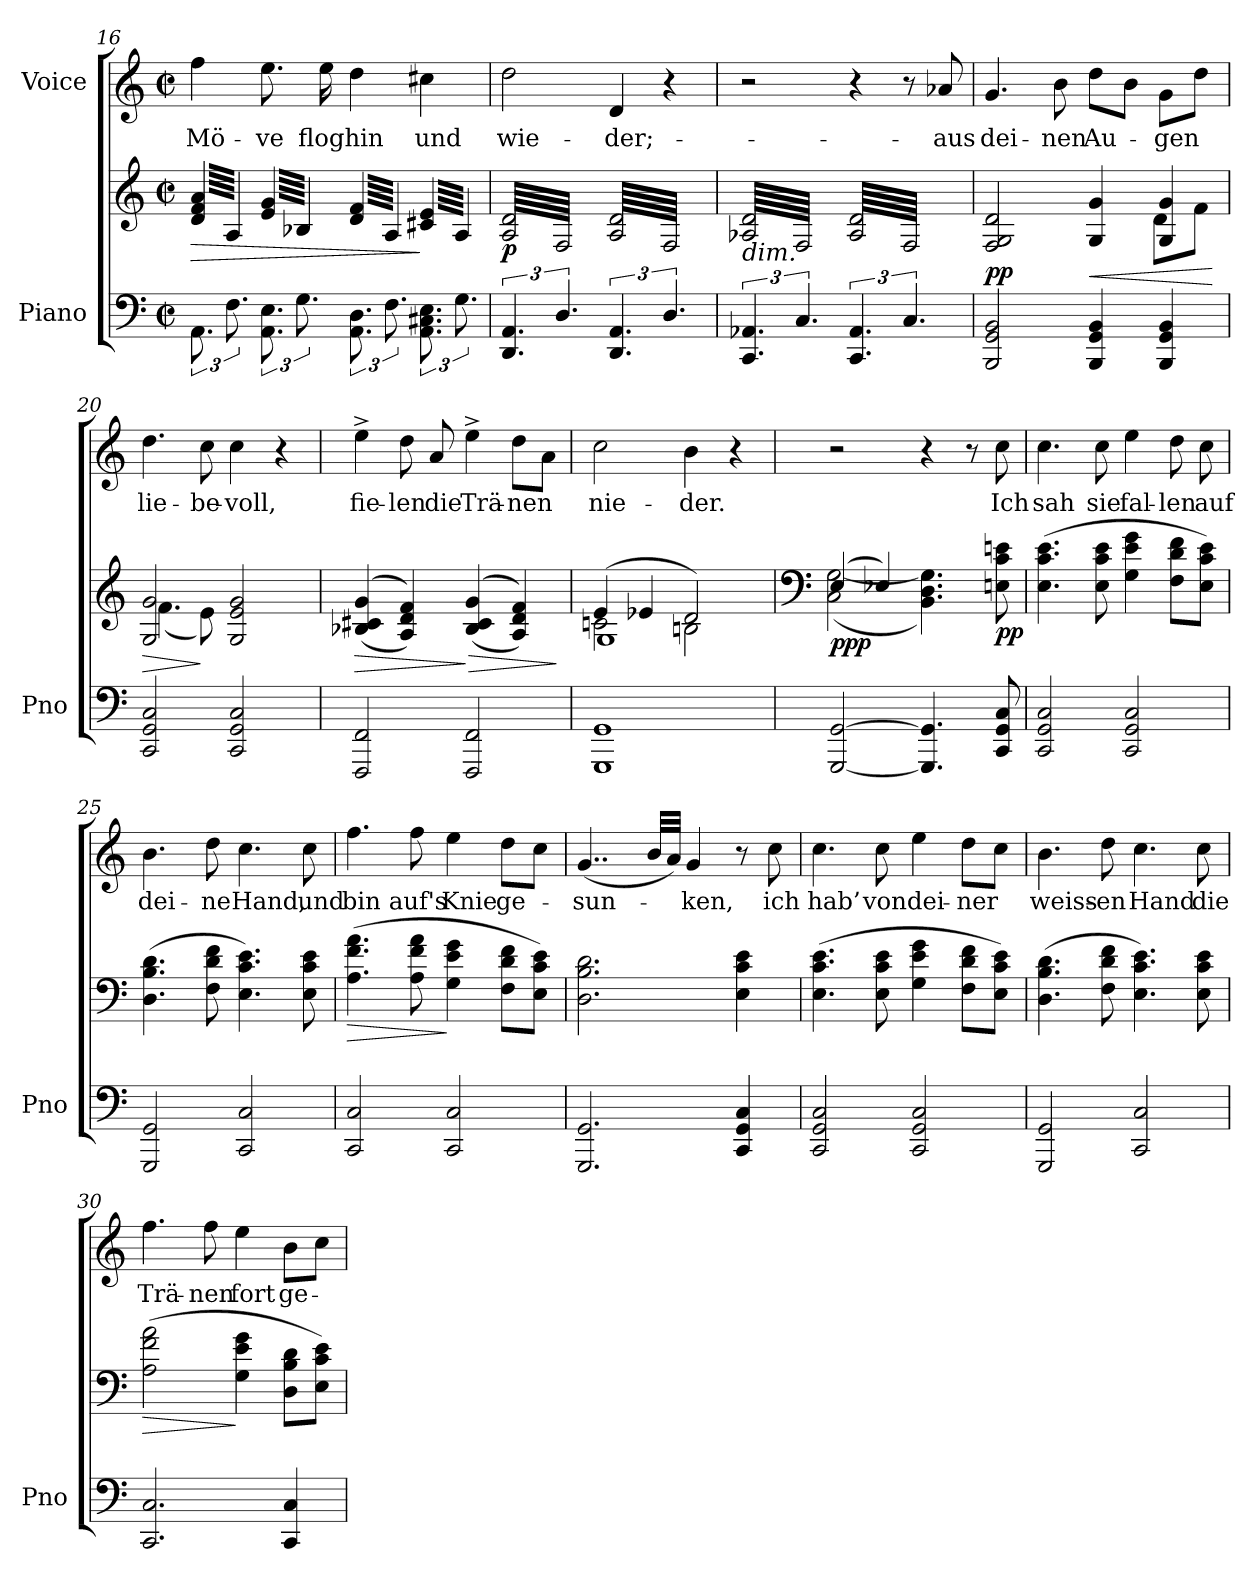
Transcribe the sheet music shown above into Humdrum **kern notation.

**kern	**kern	**dynam	**kern	**text
*part2	*part2	*part2	*part1	*part1
*staff3	*staff2	*staff2/3	*staff1	*staff1
*I"Piano	*	*	*I"Voice	*
*I'Pno	*	*	*	*
*clefF4	*clefG2	*	*clefG2	*
*k[]	*k[]	*	*k[]	*
*M2/2	*M2/2	*	*M2/2	*
*met(c|)	*met(c|)	*	*met(c|)	*
=16	=16	=16	=16	=16
!	!	!LO:HP:b	!	!
*	*tremolo	*	*	*
12.AA\	64d/ 64f/ 64a/LLLL	>	4ff\	Mö-
.	64A/	.	.	.
.	64d/ 64f/ 64a/	.	.	.
.	64A/	.	.	.
.	64d/ 64f/ 64a/	.	.	.
.	64A/	.	.	.
.	64d/ 64f/ 64a/	.	.	.
.	64A/	.	.	.
12.F\	64d/ 64f/ 64a/	.	.	.
.	64A/	.	.	.
.	64d/ 64f/ 64a/	.	.	.
.	64A/	.	.	.
.	64d/ 64f/ 64a/	.	.	.
.	64A/	.	.	.
.	64d/ 64f/ 64a/	.	.	.
.	64A/JJJJ	.	.	.
12.AA\ 12.E\	64e/ 64g/LLLL	.	8.ee\	-ve
.	64B-X/	.	.	.
.	64e/ 64g/	.	.	.
.	64B-X/	.	.	.
.	64e/ 64g/	.	.	.
.	64B-X/	.	.	.
.	64e/ 64g/	.	.	.
.	64B-X/	.	.	.
12.G\	64e/ 64g/	.	.	.
.	64B-X/	.	.	.
.	64e/ 64g/	.	.	.
.	64B-X/	.	.	.
.	64e/ 64g/	.	16ee\	flog
.	64B-X/	.	.	.
.	64e/ 64g/	.	.	.
.	64B-X/JJJJ	.	.	.
12.AA\ 12.D\	64d/ 64f/LLLL	.	4dd\	hin
.	64A/	.	.	.
.	64d/ 64f/	.	.	.
.	64A/	.	.	.
.	64d/ 64f/	.	.	.
.	64A/	.	.	.
.	64d/ 64f/	.	.	.
.	64A/	.	.	.
12.F\	64d/ 64f/	.	.	.
.	64A/	.	.	.
.	64d/ 64f/	.	.	.
.	64A/	.	.	.
.	64d/ 64f/	.	.	.
.	64A/	.	.	.
.	64d/ 64f/	.	.	.
.	64A/JJJJ	.	.	.
12.AA\ 12.C#X\ 12.E\	64c#X/ 64e/LLLL	]	4cc#X\	und
.	64A/	.	.	.
.	64c#X/ 64e/	.	.	.
.	64A/	.	.	.
.	64c#X/ 64e/	.	.	.
.	64A/	.	.	.
.	64c#X/ 64e/	.	.	.
.	64A/	.	.	.
12.G\	64c#X/ 64e/	.	.	.
.	64A/	.	.	.
.	64c#X/ 64e/	.	.	.
.	64A/	.	.	.
.	64c#X/ 64e/	.	.	.
.	64A/	.	.	.
.	64c#X/ 64e/	.	.	.
.	64A/JJJJ	.	.	.
=17	=17	=17	=17	=17
!	!	!LO:DY:b	!	!
6.DD/ 6.AA/	64A/ 64d/LLLL	p	2dd\	wie-
.	64F/	.	.	.
.	64A/ 64d/	.	.	.
.	64F/	.	.	.
.	64A/ 64d/	.	.	.
.	64F/	.	.	.
.	64A/ 64d/	.	.	.
.	64F/	.	.	.
.	64A/ 64d/	.	.	.
.	64F/	.	.	.
.	64A/ 64d/	.	.	.
.	64F/	.	.	.
.	64A/ 64d/	.	.	.
.	64F/	.	.	.
.	64A/ 64d/	.	.	.
.	64F/	.	.	.
6.D/	64A/ 64d/	.	.	.
.	64F/	.	.	.
.	64A/ 64d/	.	.	.
.	64F/	.	.	.
.	64A/ 64d/	.	.	.
.	64F/	.	.	.
.	64A/ 64d/	.	.	.
.	64F/	.	.	.
.	64A/ 64d/	.	.	.
.	64F/	.	.	.
.	64A/ 64d/	.	.	.
.	64F/	.	.	.
.	64A/ 64d/	.	.	.
.	64F/	.	.	.
.	64A/ 64d/	.	.	.
.	64F/JJJJ	.	.	.
6.DD/ 6.AA/	64A/ 64d/LLLL	.	4d/	-der;-
.	64F/	.	.	.
.	64A/ 64d/	.	.	.
.	64F/	.	.	.
.	64A/ 64d/	.	.	.
.	64F/	.	.	.
.	64A/ 64d/	.	.	.
.	64F/	.	.	.
.	64A/ 64d/	.	.	.
.	64F/	.	.	.
.	64A/ 64d/	.	.	.
.	64F/	.	.	.
.	64A/ 64d/	.	.	.
.	64F/	.	.	.
.	64A/ 64d/	.	.	.
.	64F/	.	.	.
6.D/	64A/ 64d/	.	4r	.
.	64F/	.	.	.
.	64A/ 64d/	.	.	.
.	64F/	.	.	.
.	64A/ 64d/	.	.	.
.	64F/	.	.	.
.	64A/ 64d/	.	.	.
.	64F/	.	.	.
.	64A/ 64d/	.	.	.
.	64F/	.	.	.
.	64A/ 64d/	.	.	.
.	64F/	.	.	.
.	64A/ 64d/	.	.	.
.	64F/	.	.	.
.	64A/ 64d/	.	.	.
.	64F/JJJJ	.	.	.
=18	=18	=18	=18	=18
!	!LO:TX:b:i:t=dim.	!	!	!
6.CC/ 6.AA-X/	64A-X/ 64d/LLLL	.	2r	.
.	64F/	.	.	.
.	64A-X/ 64d/	.	.	.
.	64F/	.	.	.
.	64A-X/ 64d/	.	.	.
.	64F/	.	.	.
.	64A-X/ 64d/	.	.	.
.	64F/	.	.	.
.	64A-X/ 64d/	.	.	.
.	64F/	.	.	.
.	64A-X/ 64d/	.	.	.
.	64F/	.	.	.
.	64A-X/ 64d/	.	.	.
.	64F/	.	.	.
.	64A-X/ 64d/	.	.	.
.	64F/	.	.	.
6.C/	64A-X/ 64d/	.	.	.
.	64F/	.	.	.
.	64A-X/ 64d/	.	.	.
.	64F/	.	.	.
.	64A-X/ 64d/	.	.	.
.	64F/	.	.	.
.	64A-X/ 64d/	.	.	.
.	64F/	.	.	.
.	64A-X/ 64d/	.	.	.
.	64F/	.	.	.
.	64A-X/ 64d/	.	.	.
.	64F/	.	.	.
.	64A-X/ 64d/	.	.	.
.	64F/	.	.	.
.	64A-X/ 64d/	.	.	.
.	64F/JJJJ	.	.	.
6.CC/ 6.AA-/	64A-/ 64d/LLLL	.	4r	.
.	64F/	.	.	.
.	64A-/ 64d/	.	.	.
.	64F/	.	.	.
.	64A-/ 64d/	.	.	.
.	64F/	.	.	.
.	64A-/ 64d/	.	.	.
.	64F/	.	.	.
.	64A-/ 64d/	.	.	.
.	64F/	.	.	.
.	64A-/ 64d/	.	.	.
.	64F/	.	.	.
.	64A-/ 64d/	.	.	.
.	64F/	.	.	.
.	64A-/ 64d/	.	.	.
.	64F/	.	.	.
6.C/	64A-/ 64d/	.	8r	.
.	64F/	.	.	.
.	64A-/ 64d/	.	.	.
.	64F/	.	.	.
.	64A-/ 64d/	.	.	.
.	64F/	.	.	.
.	64A-/ 64d/	.	.	.
.	64F/	.	.	.
.	64A-/ 64d/	.	8a-X/	-aus
.	64F/	.	.	.
.	64A-/ 64d/	.	.	.
.	64F/	.	.	.
.	64A-/ 64d/	.	.	.
.	64F/	.	.	.
.	64A-/ 64d/	.	.	.
.	64F/JJJJ	.	.	.
*	*Xtremolo	*	*	*
=19	=19	=19	=19	=19
*	*^	*	*	*
!	!	!	!LO:DY:a=2	!	!
2BBB/ 2GG/ 2BB/	2F/ 2G/ 2d/	2.ryy	pp	4.g/	dei-
.	.	.	.	.	.
.	.	.	.	.	.
.	.	.	.	.	.
.	.	.	.	.	.
.	.	.	.	.	.
.	.	.	.	.	.
.	.	.	.	.	.
.	.	.	.	.	.
.	.	.	.	.	.
.	.	.	.	.	.
.	.	.	.	.	.
.	.	.	.	.	.
.	.	.	.	.	.
.	.	.	.	.	.
.	.	.	.	.	.
.	.	.	.	8b\	-nen
!	!	!	!LO:HP:b	!	!
4BBB/ 4GG/ 4BB/	4G/ 4g/	.	<	8dd\L	Au-
.	.	.	.	8b\J	.
4BBB/ 4GG/ 4BB/	4G/ 4g/	8d\L	.	8g\L	-gen
.	.	8f\J	.	8dd\J	.
*	*v	*v	*	*	*
.	.	[	.	.
=20	=20	=20	=20	=20
!	!	!LO:HP:b	!	!
*	*^	*	*	*
2CC/ 2GG/ 2C/	2G/ 2g/	(4.f\	>	4.dd\	lie-
.	.	8e\)	]	8cc\	-be-
2CC/ 2GG/ 2C/	2G/ 2e/ 2g/	2ryy	.	4cc\	-voll,
.	.	.	.	4r	.
*	*v	*v	*	*	*
=21	=21	=21	=21	=21
!	!	!LO:HP:b	!	!
2FFF/ 2FF/	(>(4B-X/ 4c#X/ 4g/	>	4ee^\	fie-
.	4A/ 4d/ 4f/))	.	8dd\	-len
.	.	.	8a/	die
!	!	!LO:HP:n=1:b	!	!
2FFF/ 2FF/	((>4B-/ 4c#/ 4g/	] >	4ee^\	Trä-
.	4A/ 4d/ 4f/))	.	8dd\L	-nen
.	.	.	8a\J	.
.	.	]	.	.
=22	=22	=22	=22	=22
*	*^	*	*	*
*	*	*^	*	*	*
1GGG 1GG	(4e/	2cn\	1G	.	2cc\	nie-
.	4e-X/	.	.	.	.	.
.	2d/)	2Bn\	.	.	4b\	-der.
.	.	.	.	.	4r	.
*	*v	*v	*v	*	*	*
=23	=23	=23	=23	=23
*	*clefF4	*	*	*
*	*^	*	*	*
!	!	!	!LO:DY:b	!	!
[2GGG/ [2GG/	(<4E/	(2C\ [>2G\	ppp	2r	.
.	4E-X/)	.	.	.	.
4.GGG/] 4.GG/]	2ryy	4.BB\ 4.D\ 4.G\])	.	4r	.
.	.	.	.	8r	.
!	!	!	!LO:DY:b	!	!
8CC/ 8GG/ 8C/	.	8En\ 8c\ 8en\	pp	8cc\	Ich
*	*v	*v	*	*	*
=24	=24	=24	=24	=24
2CC/ 2GG/ 2C/	(4.E\ 4.c\ 4.e\	.	4.cc\	sah
.	8E\ 8c\ 8e\	.	8cc\	sie
2CC/ 2GG/ 2C/	4G\ 4e\ 4g\	.	4ee\	fal-
.	8F\ 8d\ 8f\L	.	8dd\	-len
.	8E\ 8c\ 8e\J)	.	8cc\	auf
=25	=25	=25	=25	=25
2GGG/ 2GG/	(4.D\ 4.B\ 4.d\	.	4.b\	dei-
.	8F\ 8d\ 8f\	.	8dd\	-ne
2CC/ 2C/	4.E\ 4.c\ 4.e\)	.	4.cc\	Hand,
.	8E\ 8c\ 8e\	.	8cc\	und
=26	=26	=26	=26	=26
!	!	!LO:HP:b	!	!
2CC/ 2C/	(4.A\ 4.f\ 4.a\	>	4.ff\	bin
.	8A\ 8f\ 8a\	.	8ff\	auf's
2CC/ 2C/	4G\ 4e\ 4g\	]	4ee\	Knie
.	8F\ 8d\ 8f\L	.	8dd\L	ge-
.	8E\ 8c\ 8e\J)	.	8cc\J	.
=27	=27	=27	=27	=27
2.GGG/ 2.GG/	2.D\ 2.B\ 2.d\	.	(4..g/	-sun-
.	.	.	32b/LLL	.
.	.	.	32a/JJJ)	.
.	.	.	4g/	-ken,
4CC/ 4GG/ 4C/	4E\ 4c\ 4e\	.	8r	.
.	.	.	8cc\	ich
=28	=28	=28	=28	=28
2CC/ 2GG/ 2C/	(4.E\ 4.c\ 4.e\	.	4.cc\	hab’
.	8E\ 8c\ 8e\	.	8cc\	von
2CC/ 2GG/ 2C/	4G\ 4e\ 4g\	.	4ee\	dei-
.	8F\ 8d\ 8f\L	.	8dd\L	-ner
.	8E\ 8c\ 8e\J)	.	8cc\J	.
=29	=29	=29	=29	=29
2GGG/ 2GG/	(4.D\ 4.B\ 4.d\	.	4.b\	weiss-
.	8F\ 8d\ 8f\	.	8dd\	-en
2CC/ 2C/	4.E\ 4.c\ 4.e\)	.	4.cc\	Hand
.	8E\ 8c\ 8e\	.	8cc\	die
=30	=30	=30	=30	=30
!	!	!LO:HP:b	!	!
2.CC/ 2.C/	(2A\ 2f\ 2a\	>	4.ff\	Trä-
.	.	.	8ff\	-nen
.	4G\ 4e\ 4g\	]	4ee\	fort
4CC/ 4C/	8D\ 8B\ 8d\L	.	8b\L	ge-
.	8E\ 8c\ 8e\J)	.	8cc\J	.
=	=	=	=	=
*-	*-	*-	*-	*-
